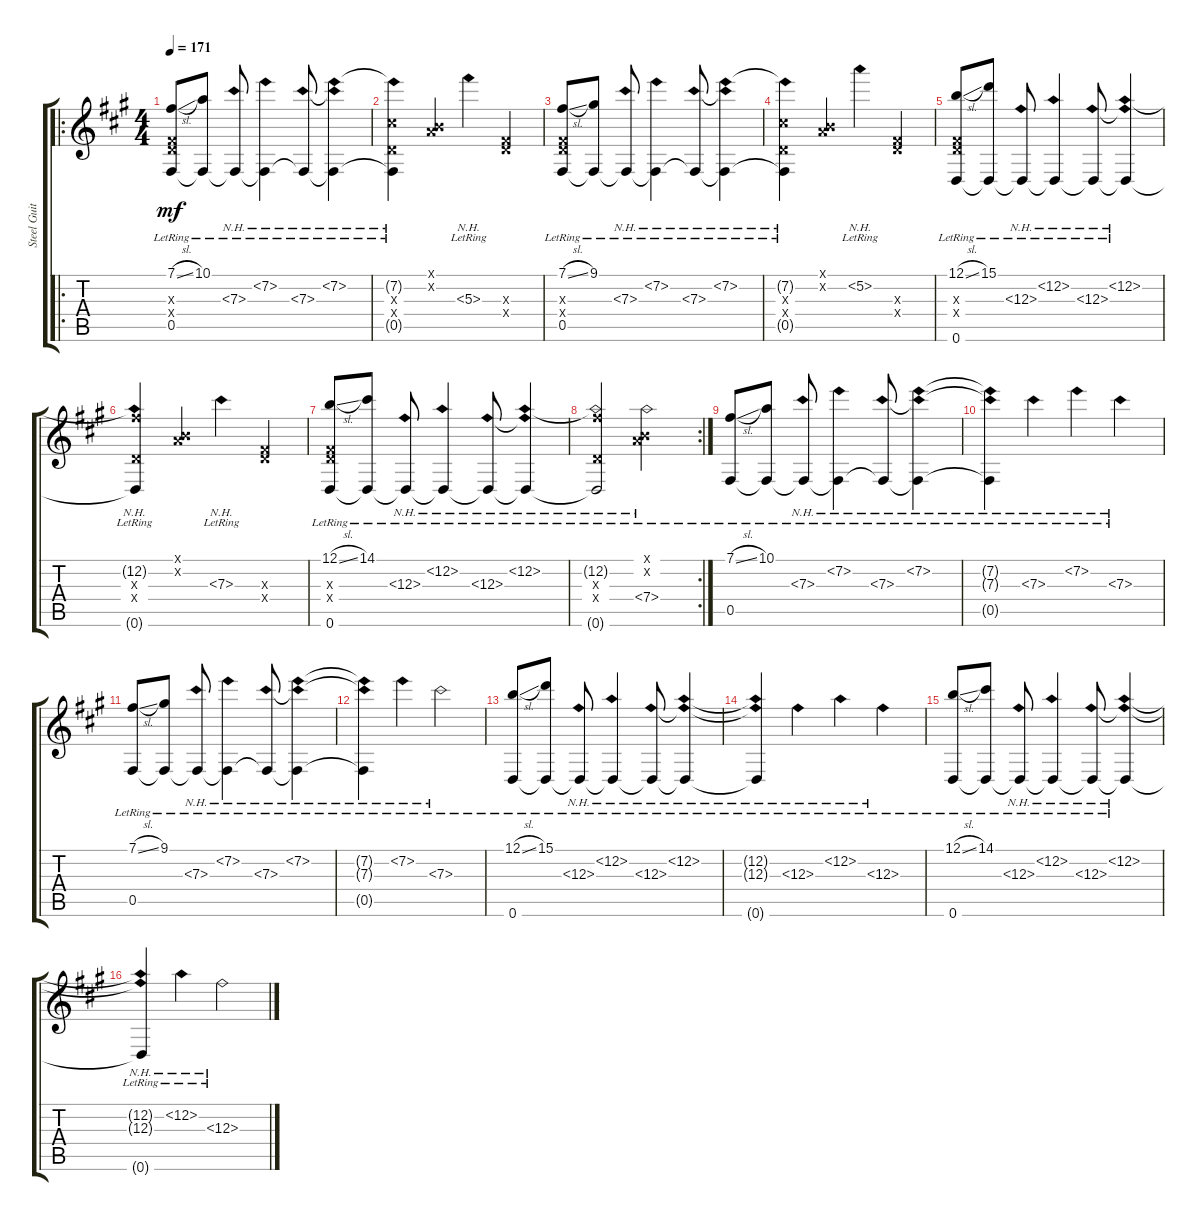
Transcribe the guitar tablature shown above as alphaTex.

\track ("Steel Guitar" "Steel Guit") {instrument acousticguitarsteel}
\staff {score tabs}
\tuning (B3 A3 Gb3 D3 Gb2 D2) {hide}
\ro
\ts (4 4)
\tempo 171
\clef g2
\ks f#minor
(7.1{sl lr} 0.3{x} 0.4{x} 0.5{lr}).8{dy mf} (10.1{lr} 0.5{lr t}).8 (7.3{nh lr} 0.5{lr t}).8 (7.2{nh lr} 0.5{lr t}).4 (7.3{nh lr} 0.5{lr t}).8 (7.2{nh lr} 7.3{nh lr t} 0.5{lr t}).4 |
(7.2{nh lr t} 7.3{x} 0.4{x} 0.5{t}).4 (0.1{x} 0.2{x}).4 5.3{nh lr}.4 (0.3{x} 0.4{x}).4 |
(7.1{sl lr} 0.3{x} 0.4{x} 0.5{lr}).8 (9.1{lr} 0.5{lr t}).8 (7.3{nh lr} 0.5{lr t}).8 (7.2{nh lr} 0.5{lr t}).4 (7.3{nh lr} 0.5{lr t}).8 (7.2{nh lr} 7.3{nh lr t} 0.5{lr t}).4 |
(7.2{nh lr t} 7.3{x} 0.4{x} 0.5{lr t}).4 (0.1{x} 0.2{x}).4 5.2{nh lr}.4 (0.3{x} 0.4{x}).4 |
(12.1{sl lr} 0.3{x} 0.4{x} 0.6{lr}).8 (15.1{lr} 0.6{lr t}).8 (12.3{nh lr} 0.6{lr t}).8 (12.2{nh lr} 0.6{lr t}).4 (12.3{nh lr} 0.6{lr t}).8 (12.2{nh lr} 12.3{nh lr t} 0.6{lr t}).4 |
(12.2{nh lr t} 12.3{x} 0.4{x} 0.6{lr t}).4 (0.1{x} 0.2{x}).4 7.3{nh lr}.4 (0.3{x} 0.4{x}).4 |
(12.1{sl lr} 0.3{x} 0.4{x} 0.6{lr}).8 (14.1{lr} 0.6{lr t}).8 (12.3{nh lr} 0.6{lr t}).8 (12.2{nh lr} 0.6{lr t}).4 (12.3{nh lr} 0.6{lr t}).8 (12.2{nh lr} 12.3{nh lr t} 0.6{lr t}).4 |
\rc 2
(12.2{nh lr t} 12.3{x} 0.4{x} 0.6{lr t}).2 (0.1{x} 0.2{x} 7.4{nh lr}).2 |
(7.1{sl lr} 0.5{lr}).8 (10.1{lr} 0.5{lr t}).8 (7.3{nh lr} 0.5{lr t}).8 (7.2{nh lr} 0.5{lr t}).4 (7.3{nh lr} 0.5{lr t}).8 (7.2{nh lr} 7.3{nh lr t} 0.5{lr t}).4 |
(7.2{nh lr t} 7.3{nh lr t} 0.5{t}).4 7.3{nh lr}.4 7.2{nh lr}.4 7.3{nh lr}.4 |
(7.1{sl lr} 0.5{lr}).8 (9.1{lr} 0.5{lr t}).8 (7.3{nh lr} 0.5{lr t}).8 (7.2{nh lr} 0.5{lr t}).4 (7.3{nh lr} 0.5{lr t}).8 (7.2{nh lr} 7.3{nh lr t} 0.5{lr t}).4 |
(7.2{nh lr t} 7.3{nh lr t} 0.5{lr t}).4 7.2{nh lr}.4 7.3{nh lr}.2 |
(12.1{sl lr} 0.6{lr}).8 (15.1{lr} 0.6{lr t}).8 (12.3{nh lr} 0.6{lr t}).8 (12.2{nh lr} 0.6{lr t}).4 (12.3{nh lr} 0.6{lr t}).8 (12.2{nh lr} 12.3{nh lr t} 0.6{lr t}).4 |
(12.2{nh lr t} 12.3{nh lr t} 0.6{lr t}).4 12.3{nh lr}.4 12.2{nh lr}.4 12.3{nh lr}.4 |
(12.1{sl lr} 0.6{lr}).8 (14.1{lr} 0.6{lr t}).8 (12.3{nh lr} 0.6{lr t}).8 (12.2{nh lr} 0.6{lr t}).4 (12.3{nh lr} 0.6{lr t}).8 (12.2{nh lr} 12.3{nh lr t} 0.6{lr t}).4 |
(12.2{nh lr t} 12.3{nh lr t} 0.6{lr t}).4 12.2{nh lr}.4 12.3{nh lr}.2
